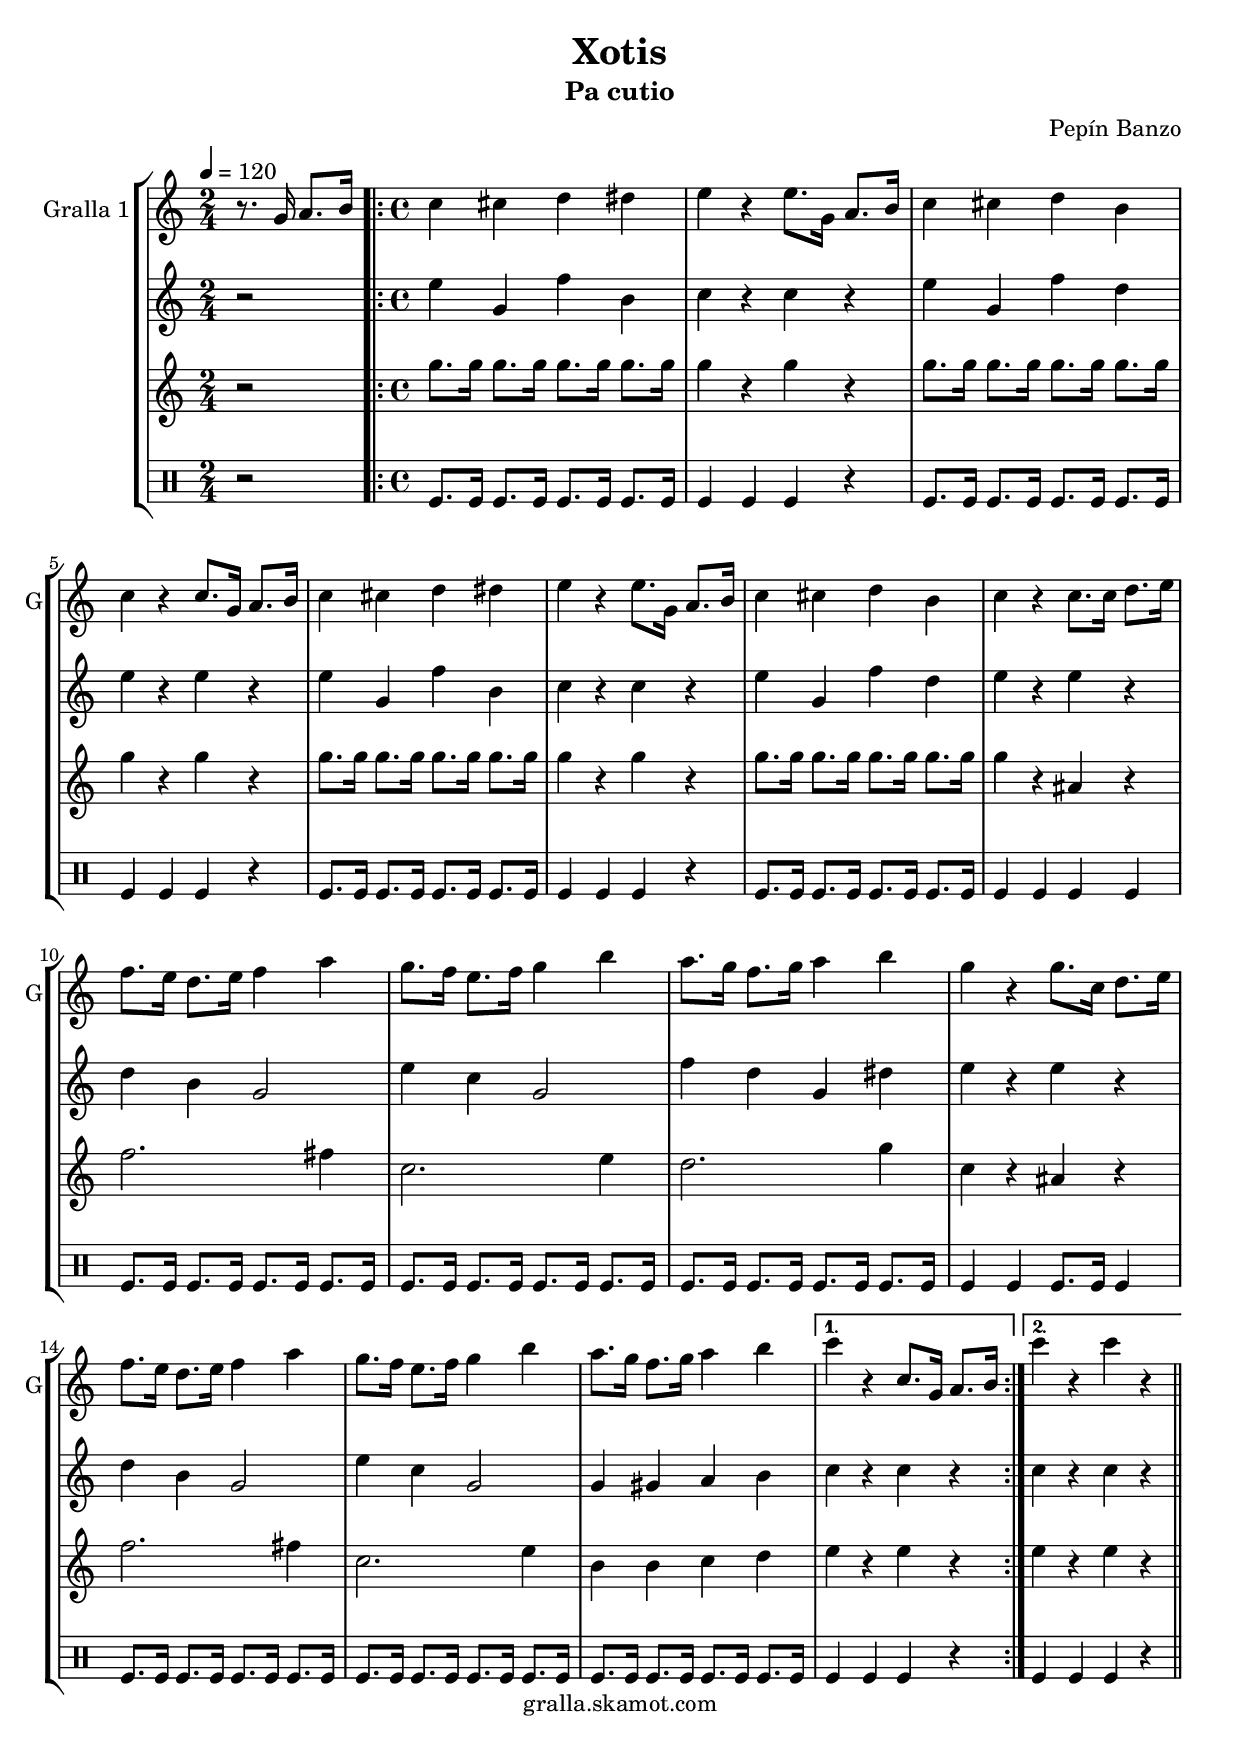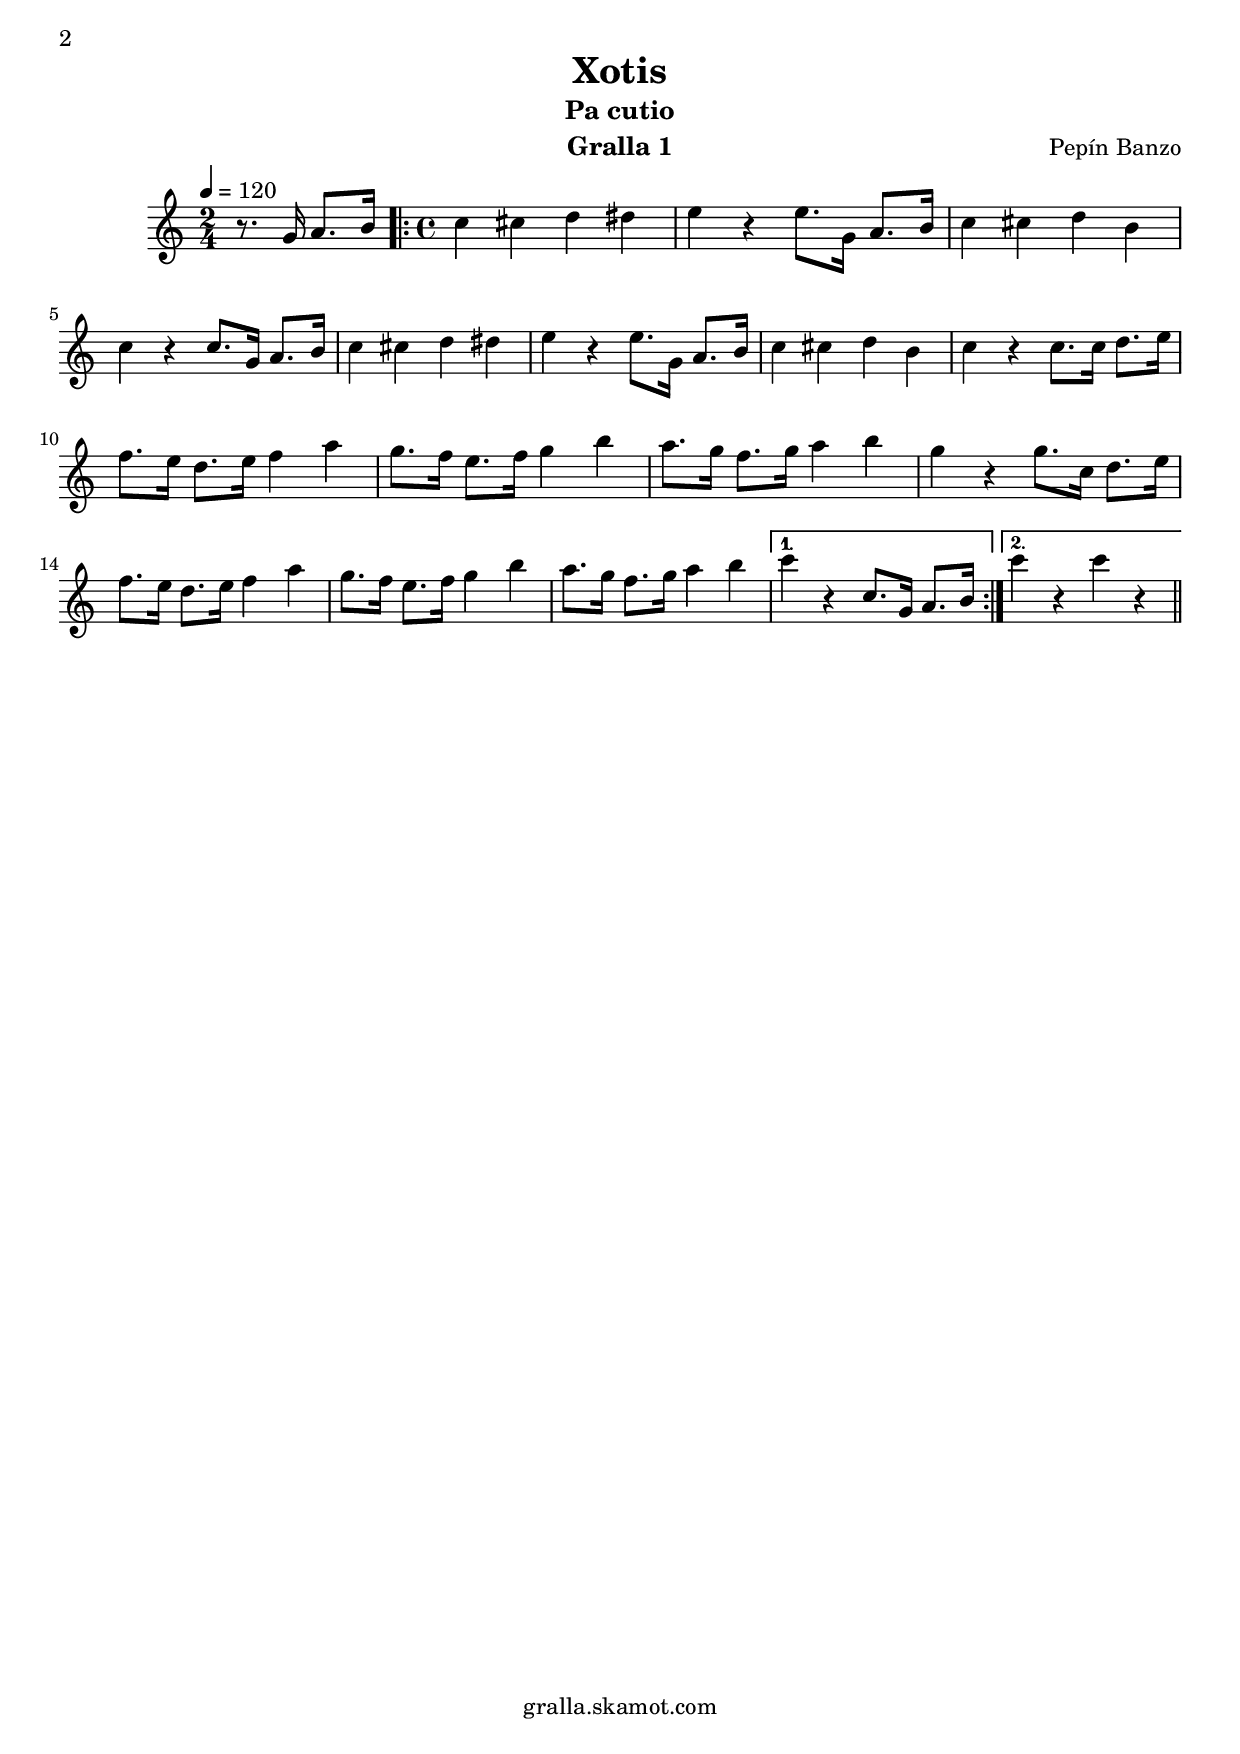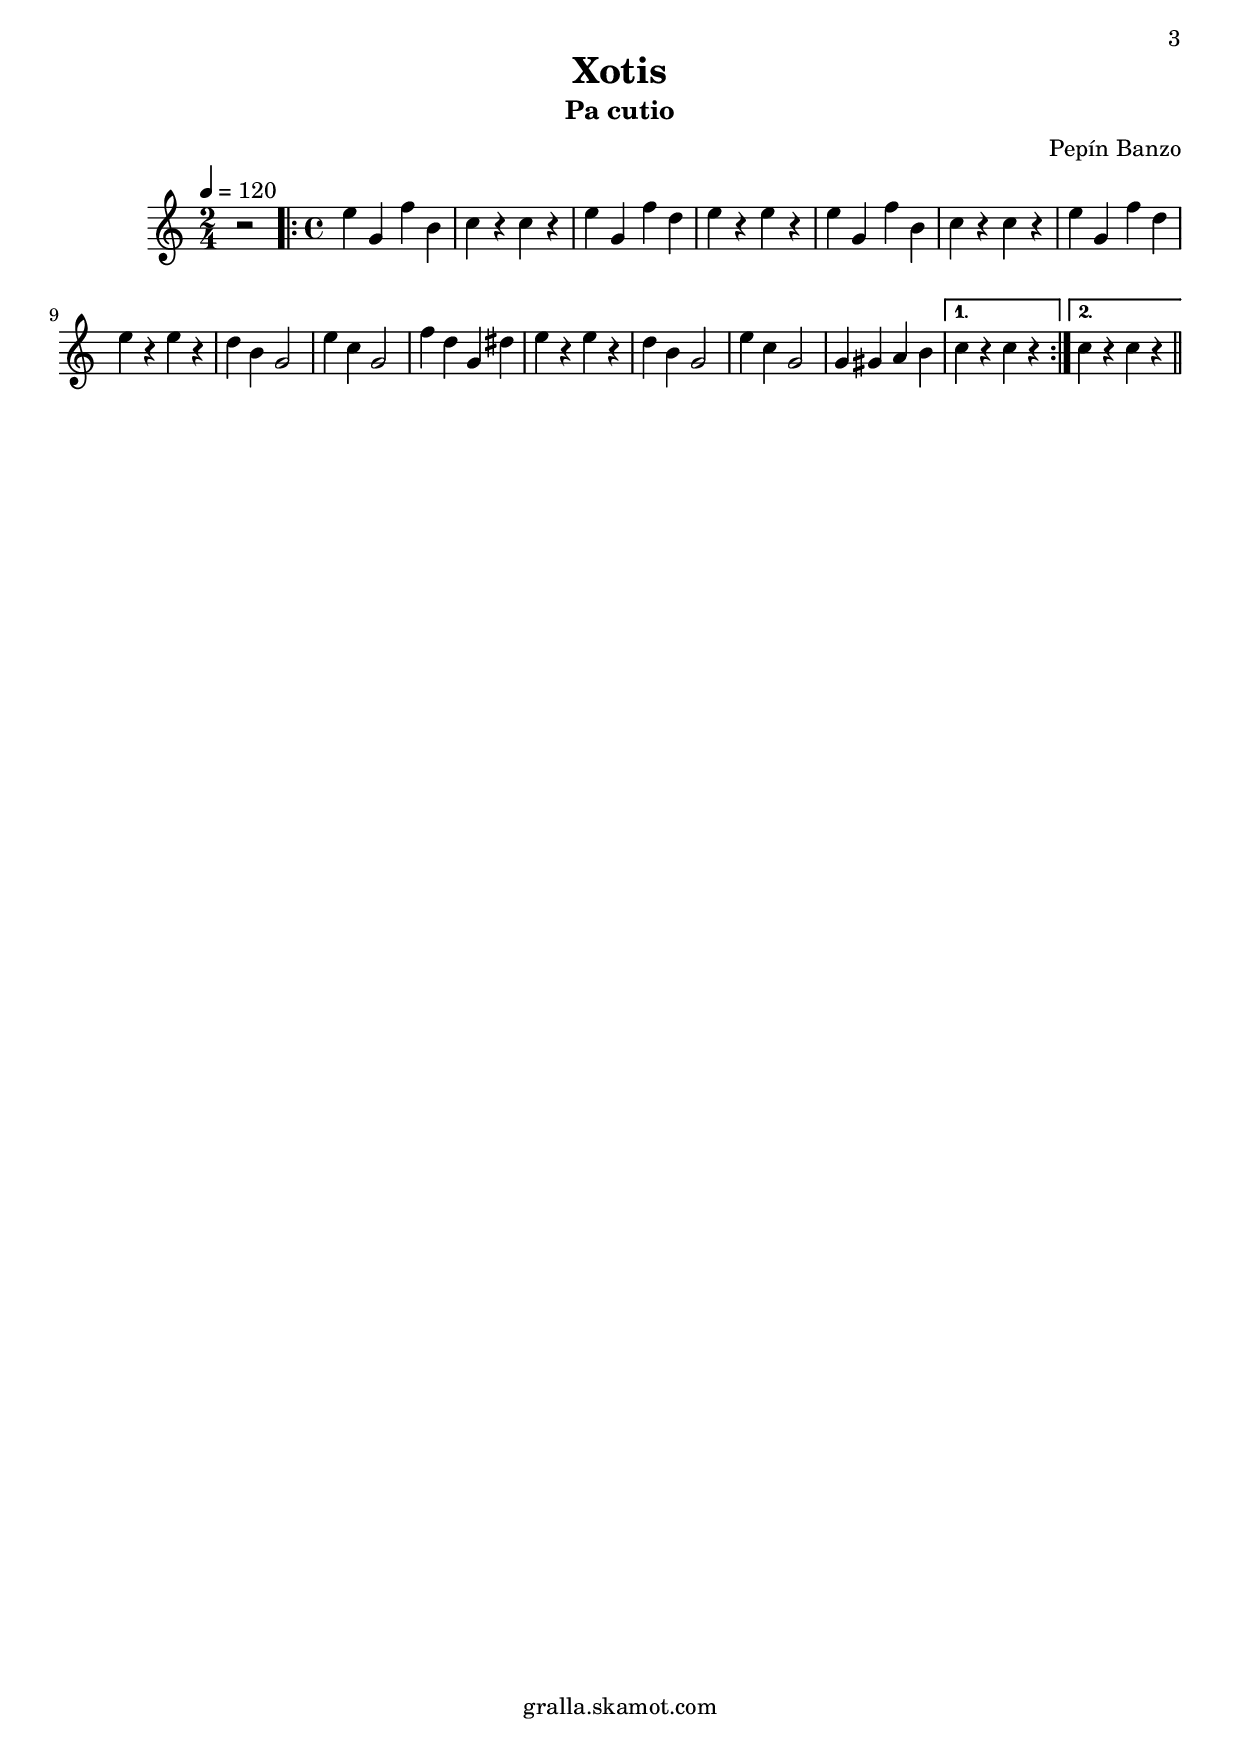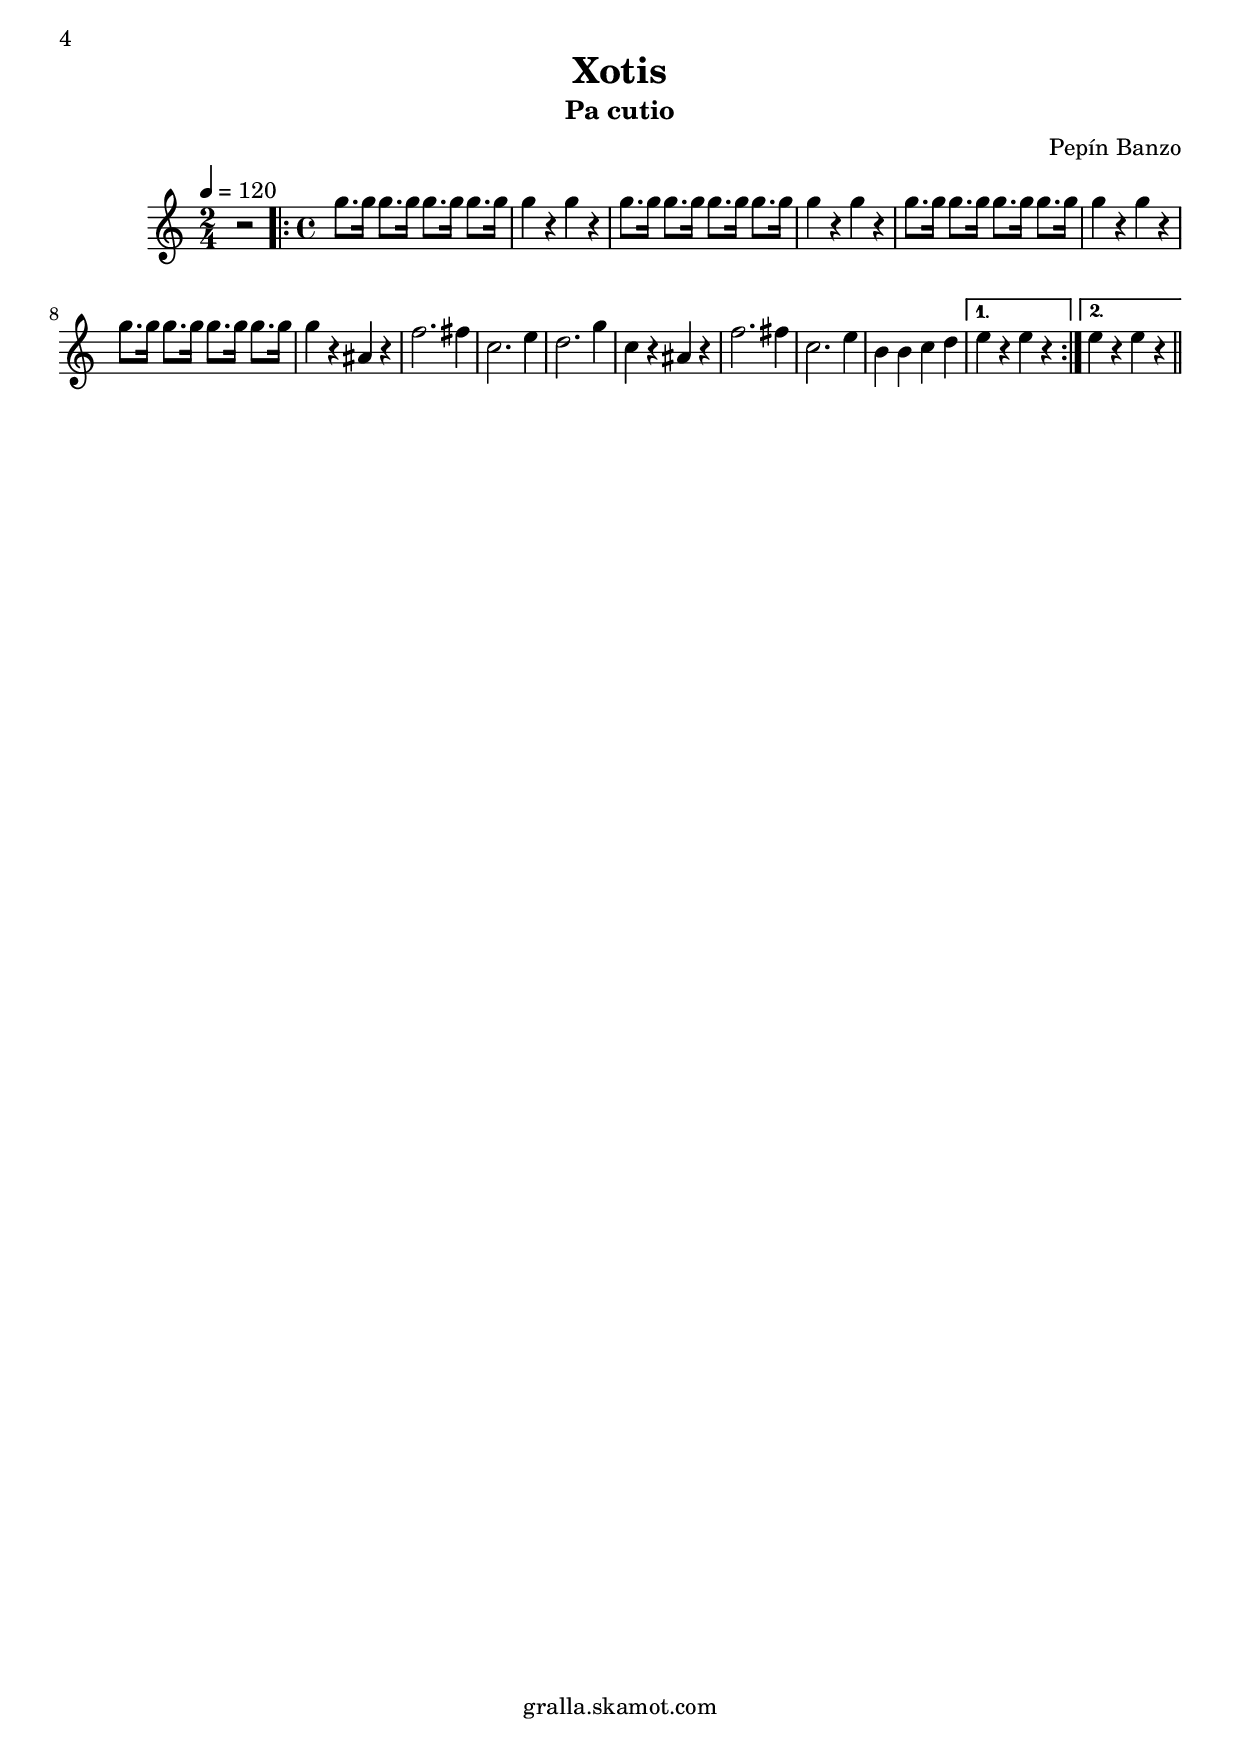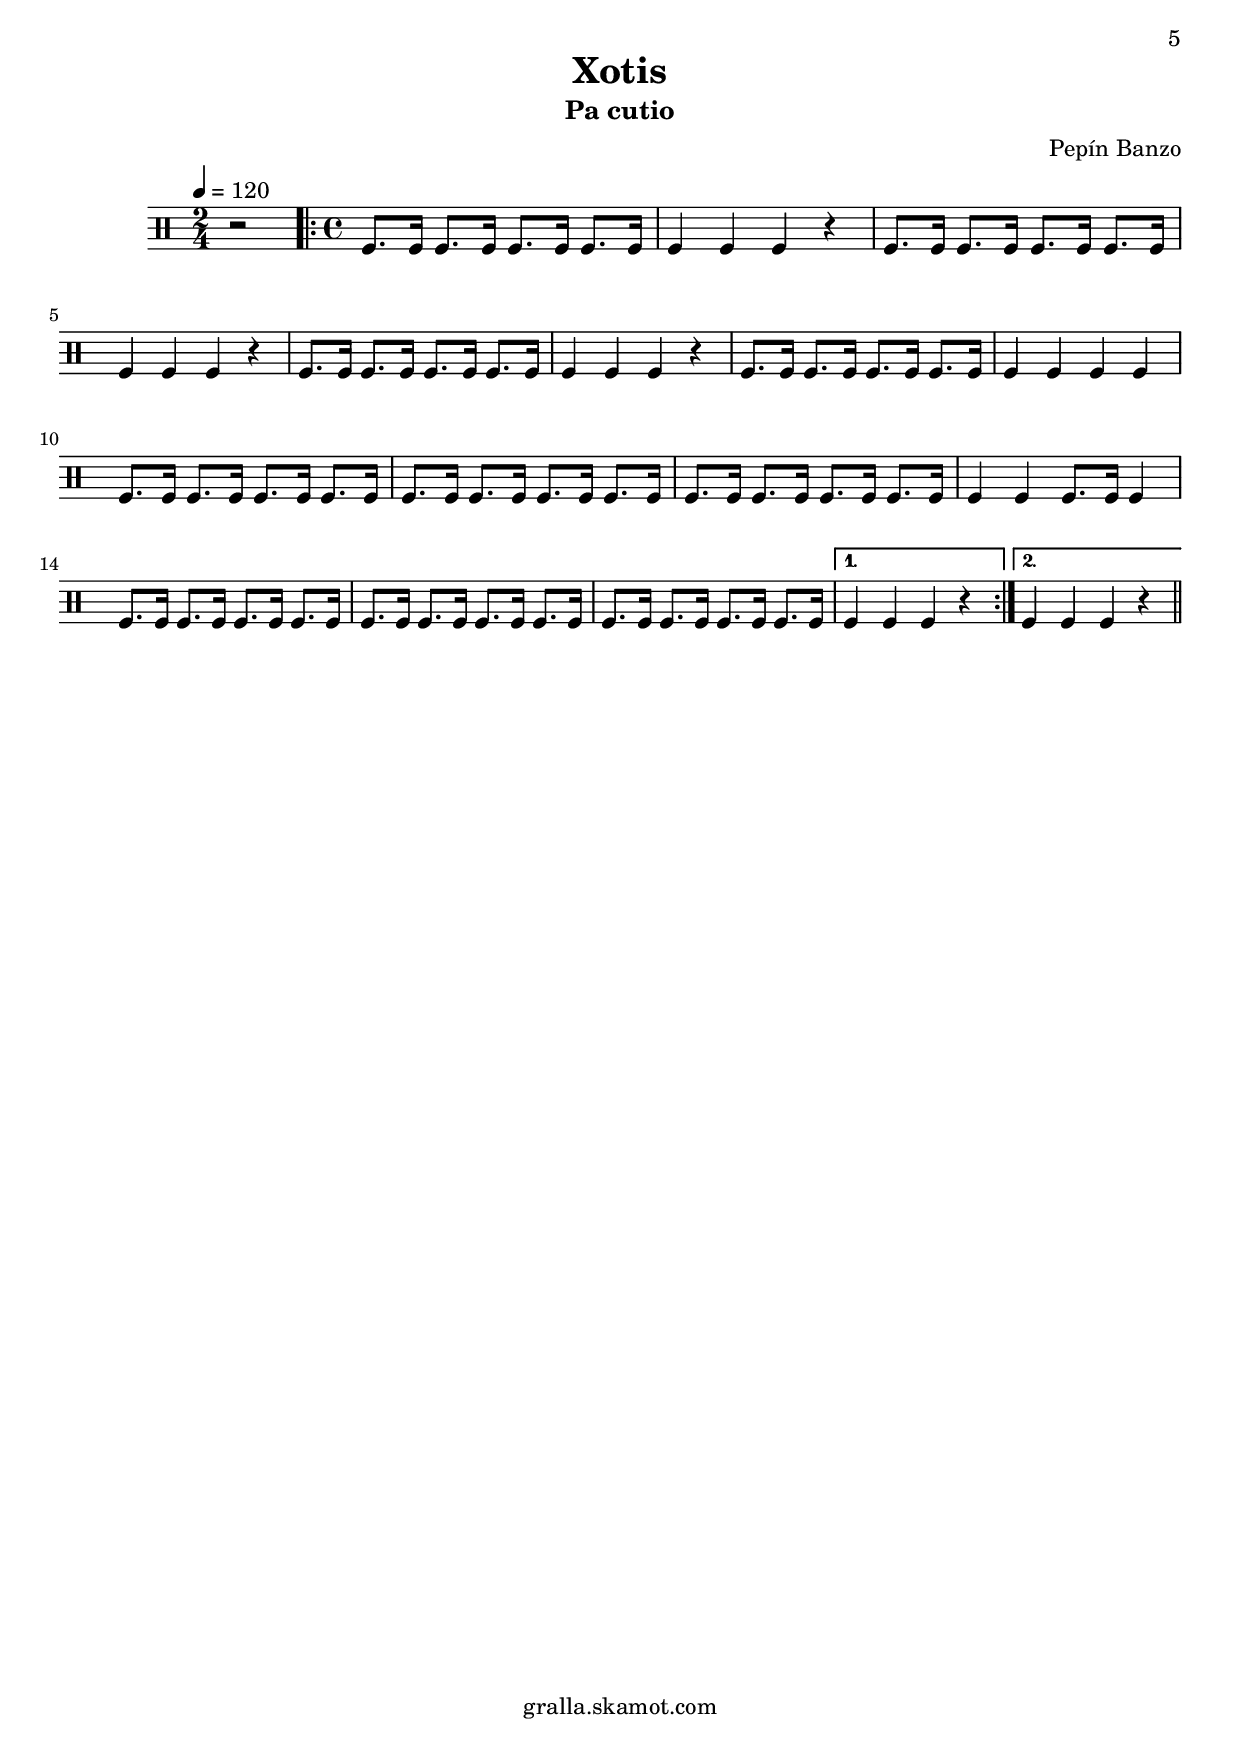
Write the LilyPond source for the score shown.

\version "2.16.2"

\header {
  dedication=""
  title="Xotis"
  subtitle="Pa cutio"
  subsubtitle=""
  poet=""
  meter=""
  piece=""
  composer="Pepín Banzo"
  arranger=""
  opus=""
  instrument=""
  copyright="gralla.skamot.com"
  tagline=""
}

liniaroAa =
\relative g'
{
  \tempo 4=120
  \clef treble
  \key c \major
  \time 2/4
  r8. g16 a8. b16  |
  \time 4/4   \repeat volta 2 { c4 cis d dis  |
  e4 r e8. g,16 a8. b16  |
  c4 cis d b  |
  %05
  c4 r c8. g16 a8. b16  |
  c4 cis d dis  |
  e4 r e8. g,16 a8. b16  |
  c4 cis d b  |
  c4 r c8. c16 d8. e16  |
  %10
  f8. e16 d8. e16 f4 a  |
  g8. f16 e8. f16 g4 b  |
  a8. g16 f8. g16 a4 b  |
  g4 r g8. c,16 d8. e16  |
  f8. e16 d8. e16 f4 a  |
  %15
  g8. f16 e8. f16 g4 b  |
  a8. g16 f8. g16 a4 b }
  \alternative { { c4 r c,8. g16 a8. b16 }
  { c'4 r c r } } \bar "||"
}

liniaroAb =
\relative e''
{
  \tempo 4=120
  \clef treble
  \key c \major
  \time 2/4
  r2  |
  \time 4/4   \repeat volta 2 { e4 g, f' b,  |
  c4 r c r  |
  e4 g, f' d  |
  %05
  e4 r e r  |
  e4 g, f' b,  |
  c4 r c r  |
  e4 g, f' d  |
  e4 r e r  |
  %10
  d4 b g2  |
  e'4 c g2  |
  f'4 d g, dis'  |
  e4 r e r  |
  d4 b g2  |
  %15
  e'4 c g2  |
  g4 gis a b }
  \alternative { { c4 r c r }
  { c4 r c r } } \bar "||"
}

liniaroAc =
\relative g''
{
  \tempo 4=120
  \clef treble
  \key c \major
  \time 2/4
  r2  |
  \time 4/4   \repeat volta 2 { g8. g16 g8. g16 g8. g16 g8. g16  |
  g4 r g r  |
  g8. g16 g8. g16 g8. g16 g8. g16  |
  %05
  g4 r g r  |
  g8. g16 g8. g16 g8. g16 g8. g16  |
  g4 r g r  |
  g8. g16 g8. g16 g8. g16 g8. g16  |
  g4 r ais, r  |
  %10
  f'2. fis4  |
  c2. e4  |
  d2. g4  |
  c,4 r ais r  |
  f'2. fis4  |
  %15
  c2. e4  |
  b4 b c d }
  \alternative { { e4 r e r }
  { e4 r e r } } \bar "||"
}

liniaroAd =
\drummode
{
  \tempo 4=120
  \time 2/4
  r2  |
  \time 4/4   \repeat volta 2 { tomfl8. tomfl16 tomfl8. tomfl16 tomfl8. tomfl16 tomfl8. tomfl16  |
  tomfl4 tomfl tomfl r  |
  tomfl8. tomfl16 tomfl8. tomfl16 tomfl8. tomfl16 tomfl8. tomfl16  |
  %05
  tomfl4 tomfl tomfl r  |
  tomfl8. tomfl16 tomfl8. tomfl16 tomfl8. tomfl16 tomfl8. tomfl16  |
  tomfl4 tomfl tomfl r  |
  tomfl8. tomfl16 tomfl8. tomfl16 tomfl8. tomfl16 tomfl8. tomfl16  |
  tomfl4 tomfl tomfl tomfl  |
  %10
  tomfl8. tomfl16 tomfl8. tomfl16 tomfl8. tomfl16 tomfl8. tomfl16  |
  tomfl8. tomfl16 tomfl8. tomfl16 tomfl8. tomfl16 tomfl8. tomfl16  |
  tomfl8. tomfl16 tomfl8. tomfl16 tomfl8. tomfl16 tomfl8. tomfl16  |
  tomfl4 tomfl tomfl8. tomfl16 tomfl4  |
  tomfl8. tomfl16 tomfl8. tomfl16 tomfl8. tomfl16 tomfl8. tomfl16  |
  %15
  tomfl8. tomfl16 tomfl8. tomfl16 tomfl8. tomfl16 tomfl8. tomfl16  |
  tomfl8. tomfl16 tomfl8. tomfl16 tomfl8. tomfl16 tomfl8. tomfl16 }
  \alternative { { tomfl4 tomfl tomfl r }
  { tomfl4 tomfl tomfl r } } \bar "||"
}

\bookpart {
  \score {
    \new StaffGroup {
      \override Score.RehearsalMark #'self-alignment-X = #LEFT
      <<
        \new Staff \with {instrumentName = #"Gralla 1" shortInstrumentName = #"G"} \liniaroAa
        \new Staff \with {instrumentName = #"" shortInstrumentName = #" "} \liniaroAb
        \new Staff \with {instrumentName = #"" shortInstrumentName = #" "} \liniaroAc
        \new DrumStaff \with {instrumentName = #"" shortInstrumentName = #" "} \liniaroAd
      >>
    }
    \layout {}
  }
  \score { \unfoldRepeats
    \new StaffGroup {
      \override Score.RehearsalMark #'self-alignment-X = #LEFT
      <<
        \new Staff \with {instrumentName = #"Gralla 1" shortInstrumentName = #"G"} \liniaroAa
        \new Staff \with {instrumentName = #"" shortInstrumentName = #" "} \liniaroAb
        \new Staff \with {instrumentName = #"" shortInstrumentName = #" "} \liniaroAc
        \new DrumStaff \with {instrumentName = #"" shortInstrumentName = #" "} \liniaroAd
      >>
    }
    \midi {
      \set Staff.midiInstrument = "oboe"
      \set DrumStaff.midiInstrument = "drums"
    }
  }
}

\bookpart {
  \header {instrument="Gralla 1"}
  \score {
    \new StaffGroup {
      \override Score.RehearsalMark #'self-alignment-X = #LEFT
      <<
        \new Staff \liniaroAa
      >>
    }
    \layout {}
  }
  \score { \unfoldRepeats
    \new StaffGroup {
      \override Score.RehearsalMark #'self-alignment-X = #LEFT
      <<
        \new Staff \liniaroAa
      >>
    }
    \midi {
      \set Staff.midiInstrument = "oboe"
      \set DrumStaff.midiInstrument = "drums"
    }
  }
}

\bookpart {
  \header {instrument=""}
  \score {
    \new StaffGroup {
      \override Score.RehearsalMark #'self-alignment-X = #LEFT
      <<
        \new Staff \liniaroAb
      >>
    }
    \layout {}
  }
  \score { \unfoldRepeats
    \new StaffGroup {
      \override Score.RehearsalMark #'self-alignment-X = #LEFT
      <<
        \new Staff \liniaroAb
      >>
    }
    \midi {
      \set Staff.midiInstrument = "oboe"
      \set DrumStaff.midiInstrument = "drums"
    }
  }
}

\bookpart {
  \header {instrument=""}
  \score {
    \new StaffGroup {
      \override Score.RehearsalMark #'self-alignment-X = #LEFT
      <<
        \new Staff \liniaroAc
      >>
    }
    \layout {}
  }
  \score { \unfoldRepeats
    \new StaffGroup {
      \override Score.RehearsalMark #'self-alignment-X = #LEFT
      <<
        \new Staff \liniaroAc
      >>
    }
    \midi {
      \set Staff.midiInstrument = "oboe"
      \set DrumStaff.midiInstrument = "drums"
    }
  }
}

\bookpart {
  \header {instrument=""}
  \score {
    \new StaffGroup {
      \override Score.RehearsalMark #'self-alignment-X = #LEFT
      <<
        \new DrumStaff \liniaroAd
      >>
    }
    \layout {}
  }
  \score { \unfoldRepeats
    \new StaffGroup {
      \override Score.RehearsalMark #'self-alignment-X = #LEFT
      <<
        \new DrumStaff \liniaroAd
      >>
    }
    \midi {
      \set Staff.midiInstrument = "oboe"
      \set DrumStaff.midiInstrument = "drums"
    }
  }
}

